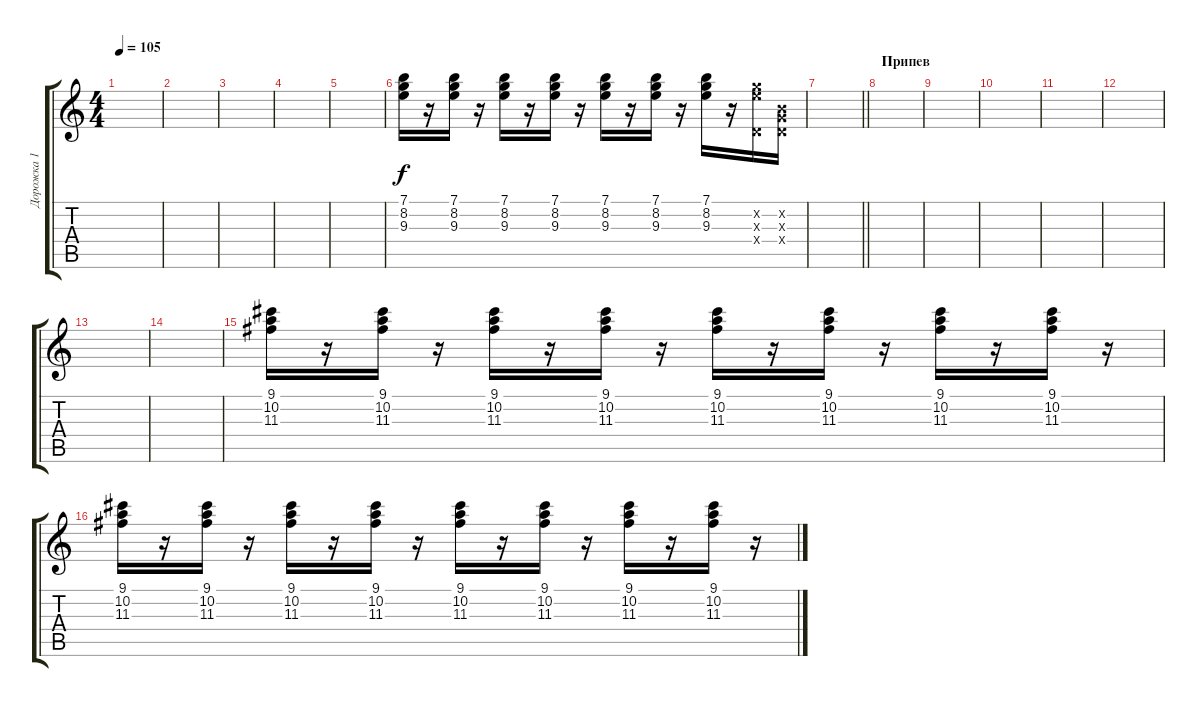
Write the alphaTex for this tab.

\track ("Дорожка 1" "Дорожка 1") {instrument electricguitarclean}
\staff {score tabs}
\tuning (E4 B3 G3 D3 A2 E2) {hide}
\ts (4 4)
\tempo 105
\clef g2
\ks c
|
|
|
|
|
(7.1 8.2 9.3).16 r.16 (7.1 8.2 9.3).16 r.16 (7.1 8.2 9.3).16 r.16 (7.1 8.2 9.3).16 r.16 (7.1 8.2 9.3).16 r.16 (7.1 8.2 9.3).16 r.16 (7.1 8.2 9.3).16 r.16 (8.2{x} 9.3{x} 0.4{x}).16 (0.2{x} 0.3{x} 0.4{x}).16 |
\barLineRight lightlight
|
\section ("" "Припев")
|
|
|
|
|
|
|
(9.1 10.2 11.3).16 r.16 (9.1 10.2 11.3).16 r.16 (9.1 10.2 11.3).16 r.16 (9.1 10.2 11.3).16 r.16 (9.1 10.2 11.3).16 r.16 (9.1 10.2 11.3).16 r.16 (9.1 10.2 11.3).16 r.16 (9.1 10.2 11.3).16 r.16 |
(9.1 10.2 11.3).16 r.16 (9.1 10.2 11.3).16 r.16 (9.1 10.2 11.3).16 r.16 (9.1 10.2 11.3).16 r.16 (9.1 10.2 11.3).16 r.16 (9.1 10.2 11.3).16 r.16 (9.1 10.2 11.3).16 r.16 (9.1 10.2 11.3).16 r.16
